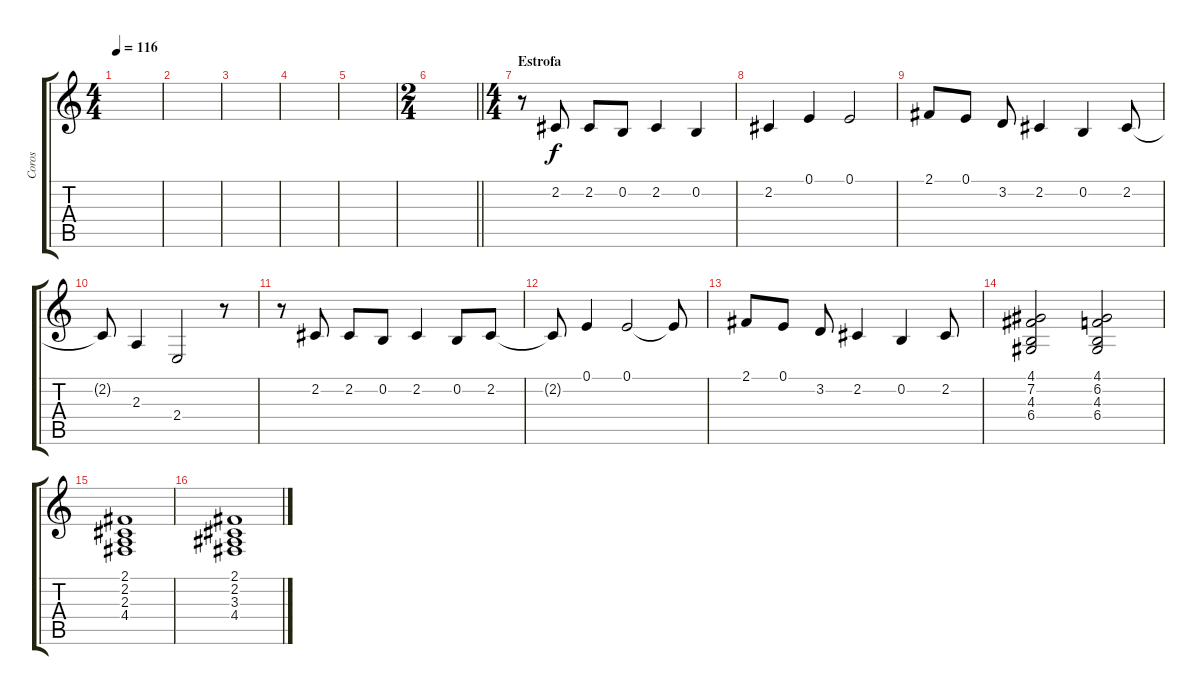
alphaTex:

\track ("Coros" "Coros") {instrument choiraahs}
\staff {score tabs}
\tuning (E4 B3 G3 D3 A2 E2) {hide}
\ts (4 4)
\tempo 116
\clef g2
\ks c
|
|
|
|
|
\ts (2 4)
\barLineRight lightlight
|
\ts (4 4)
\section ("" "Estrofa")
r.8 2.2.8 2.2.8 0.2.8 2.2.4 0.2.4 |
2.2.4 0.1.4 0.1.2 |
2.1.8 0.1.8 3.2.8 2.2.4 0.2.4 2.2.8 |
2.2{t}.8 2.3.4 2.4.2 r.8 |
r.8 2.2.8 2.2.8 0.2.8 2.2.4 0.2.8 2.2.8 |
2.2{t}.8 0.1.4 0.1.2 0.1{t}.8 |
2.1.8 0.1.8 3.2.8 2.2.4 0.2.4 2.2.8 |
(4.1 7.2 4.3 6.4).2 (4.1 6.2 4.3 6.4).2 |
(2.1 2.2 2.3 4.4).1 |
(2.1 2.2 3.3 4.4).1
